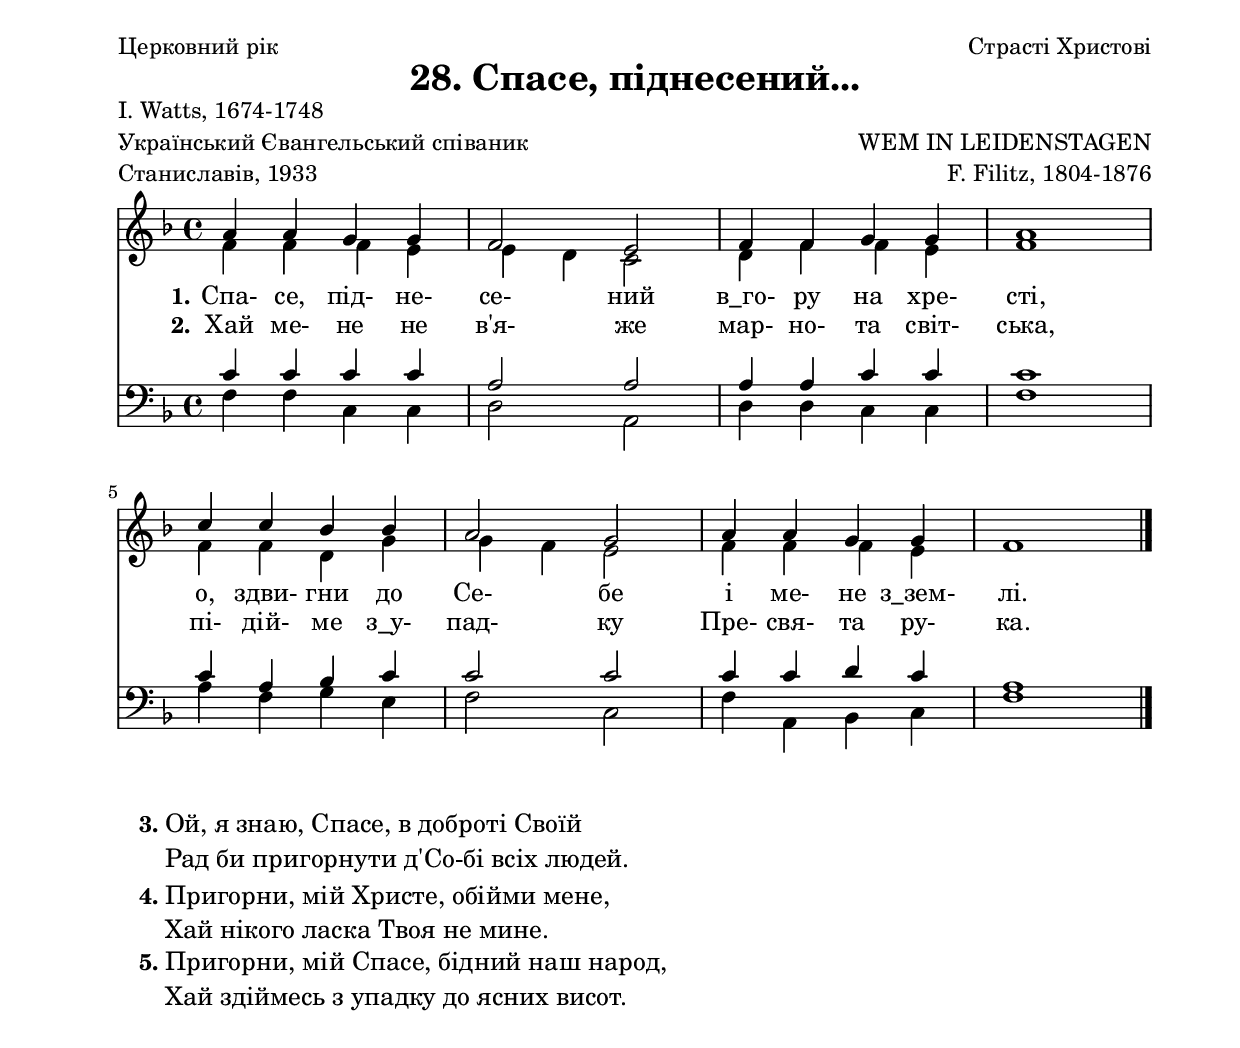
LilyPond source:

\version "2.12.2"

\paper{
  top-margin = 5\mm 
  bottom-margin = 6\mm 
  left-margin = 20\mm
  line-width = 175\mm
  between-system-space = 15\mm % по умолчанию -- 1.5\cm
}

%#(set-global-staff-size 18.0)
%#(set-default-paper-size "a4")

\header {
	title = \markup \center-align {"28. Спасе, піднесений..."}
	dedication = \markup \fill-line {"Церковний рік" "Страсті Христові"}
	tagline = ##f
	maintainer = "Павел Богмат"
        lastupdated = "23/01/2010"
}

\markup {
     \column {
       "I. Watts, 1674-1748"
       \fill-line {"Український Євангельський співаник" "WEM IN LEIDENSTAGEN"}
       \fill-line {"Станиславів, 1933" "F. Filitz, 1804-1876"}
     } 
}

StaffAVoiceA = \relative c' {
	 a'4  a  g  g | % 2
	 f2  e | % 3
	 f4  f  g  g | % 4
	 a1 | % 5
	 c4  c  bes  bes | % 6
	 a2  g | % 7
	 a4  a  g  g | % 8
	 f1 
	\bar "|."
}

StaffALyricsA = \lyricmode{ \set stanza = #"1."
	"Спа-" "се," "під-" "не-" "се-" "ний" "в_го-" "ру" "на" 
	"хре-" "сті," "о," "здви-" "гни" "до" "Се-" "бе" "і" 
	"ме-" "не" "з_зем-" "лі." 
}
StaffALyricsB = \lyricmode{ \set stanza = #"2."
	"Хай" "ме-" "не" "не" "в'я-" "же" "мар-" "но-" "та" 
	"світ-" "ська," "пі-" "дій-" "ме" "з_у-" "пад-" "ку" "Пре-" 
	"свя-" "та" "ру-" "ка." 
}
StaffAVoiceB = \relative c' {
	 f4  f  f  e | % 2
	 e  d  c2 | % 3
	 d4  f  f  e | % 4
	 f1 | % 5
	 f4  f  d  g | % 6
	 g  f  e2 | % 7
	 f4  f  f  e | % 8
	 s1 
	\bar "|."
	
}

StaffA = \new Staff \relative c' {\clef treble\key f \major \time 4/4
	<<
		\new Voice = "one" { \voiceOne \StaffAVoiceA } 
		\new Voice = "two" { \voiceTwo \StaffAVoiceB } 
	>>

}

StaffBVoiceA = \relative c' {
	 c4  c  c  c | % 2
	 a2  a | % 3
	 a4  a  c  c | % 4
	 c1 | % 5
	 c4  a  bes  c | % 6
	 c2  c | % 7
	 c4  c  d  c | % 8
	 a1 
	\bar "|."
	
}

StaffBVoiceB = \relative c' {
	 f,4  f  c  c | % 2
	 d2  a | % 3
	 d4  d  c  c | % 4
	 f1 | % 5
	 a4  f  g  e | % 6
	 f2  c | % 7
	 f4  a,  bes  c | % 8
	 f1 
	\bar "|."
	
}

StaffB = \new Staff \relative c' {\clef bass\key f \major \time 4/4
	<<
		\new Voice = "one" { \voiceOne \StaffBVoiceA } 
		\new Voice = "two" { \voiceTwo \StaffBVoiceB } 
	>>

}

\score {
	<<
	\StaffA
	\new Lyrics \lyricsto "one" { \StaffALyricsA }
	\new Lyrics \lyricsto "one" { \StaffALyricsB }
	\StaffB

	%\override Lyrics.LyricSpace #'minimum-distance = #1.0
	%\override Score.BarNumber #'break-visibility = #end-of-line-invisible 
	>>
	%\midi { }
	\layout { indent = 0 }
}

\markup {  
   \hspace #2.0
   \column {
	\line { \bold "3." \fontsize #1
        \column {
	  "Ой, я знаю, Спасе, в доброті Своїй"
	  "Рад би пригорнути д'Со-бі всіх людей."} }
        \hspace #0

	\line { \bold "4." \fontsize #1
        \column {
	  "Пригорни, мій Христе, обійми мене,"
	  "Хай нікого ласка Твоя не мине."} }
	\hspace #0

	\line { \bold "5." \fontsize #1
        \column {
	  "Пригорни, мій Спасе, бідний наш народ,"
	  "Хай здіймесь з упадку до ясних висот."} }
   }
}
